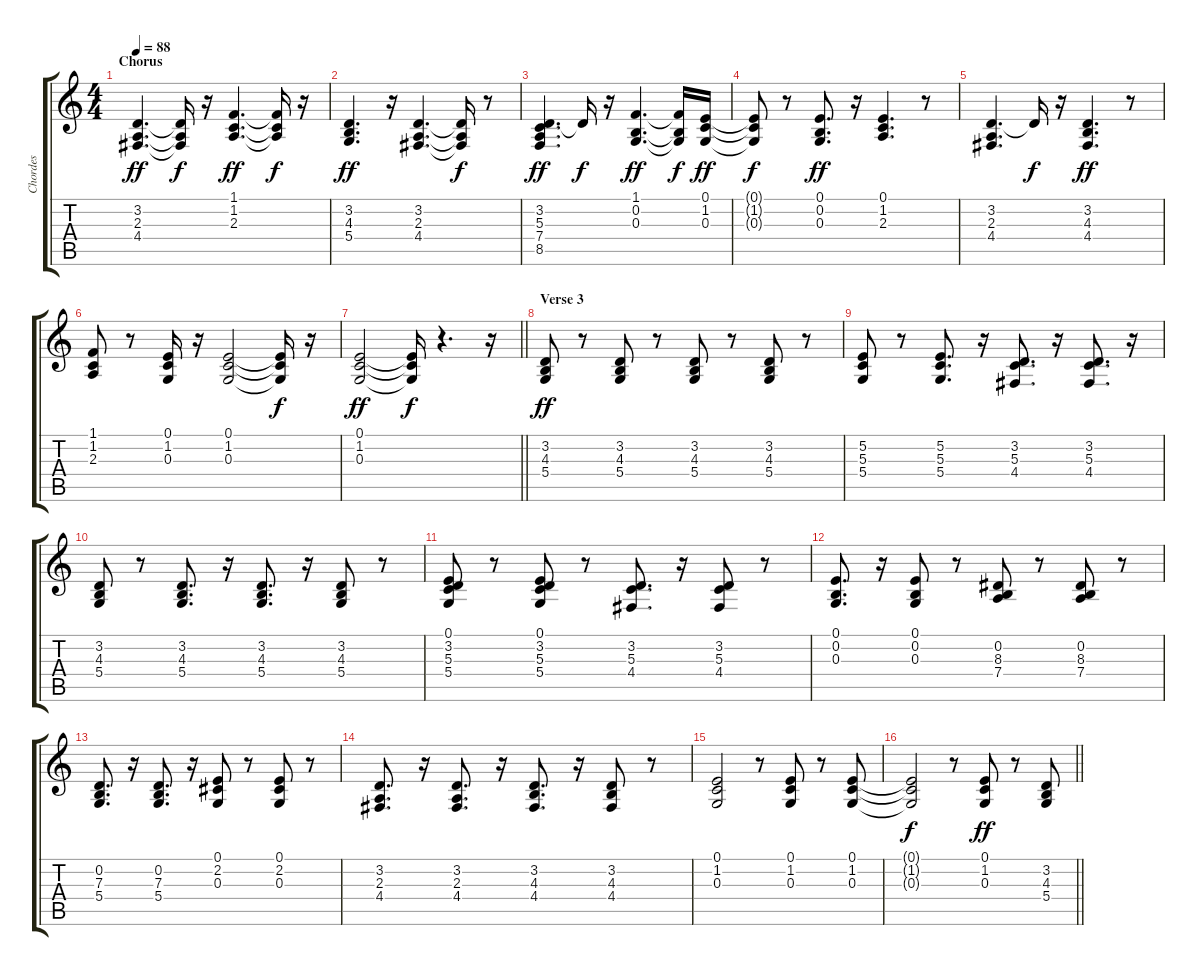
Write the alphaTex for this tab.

\track ("Chordes" "Chordes") {instrument electricpiano1}
\staff {score tabs}
\tuning (E4 B3 G3 D3 A2 E2) {hide}
\ts (4 4)
\section ("" "Chorus")
\tempo 88
\clef g2
\ks c
(3.2 2.3 4.4).4{d dy ff} (3.2{t} 2.3{t} 4.4{t}).16{dy f} r.16 (1.1 1.2 2.3).4{d dy ff} (1.1{t} 1.2{t} 2.3{t}).16{dy f} r.16 |
(3.2 4.3 5.4).4{d dy ff} r.16 (3.2 2.3 4.4).4{d} (3.2{t} 2.3{t} 4.4{t}).16{dy f} r.8 |
(3.2 5.3 7.4 8.5).4{d dy ff} 3.2{t}.16{dy f} r.16 (1.1 0.2 0.3).4{d dy ff} (1.1{t} 0.2{t} 0.3{t}).16{dy f} (0.1 1.2 0.3).16{dy ff} |
(0.1{t} 1.2{t} 0.3{t}).8{dy f} r.8 (0.1 0.2 0.3).8{d dy ff} r.16 (0.1 1.2 2.3).4{d} r.8 |
(3.2 2.3 4.4).4{d} 3.2{t}.16{dy f} r.16 (3.2 4.3 4.4).4{d dy ff} r.8 |
(1.1 1.2 2.3).8 r.8 (0.1 1.2 0.3).16 r.16 (0.1 1.2 0.3).2 (0.1{t} 1.2{t} 0.3{t}).16{dy f} r.16 |
\barLineRight lightlight
(0.1 1.2 0.3).2{dy ff} (0.1{t} 1.2{t} 0.3{t}).16{dy f} r.4{d} r.16 |
\section ("" "Verse 3")
(3.2 4.3 5.4).8{dy ff} r.8 (3.2 4.3 5.4).8 r.8 (3.2 4.3 5.4).8 r.8 (3.2 4.3 5.4).8 r.8 |
(5.2 5.3 5.4).8 r.8 (5.2 5.3 5.4).8{d} r.16 (3.2 5.3 4.4).8{d} r.16 (3.2 5.3 4.4).8{d} r.16 |
(3.2 4.3 5.4).8 r.8 (3.2 4.3 5.4).8{d} r.16 (3.2 4.3 5.4).8{d} r.16 (3.2 4.3 5.4).8 r.8 |
(0.1 3.2 5.3 5.4).8 r.8 (0.1 3.2 5.3 5.4).8 r.8 (3.2 5.3 4.4).8{d} r.16 (3.2 5.3 4.4).8 r.8 |
(0.1 0.2 0.3).8{d} r.16 (0.1 0.2 0.3).8 r.8 (0.2 8.3 7.4).8 r.8 (0.2 8.3 7.4).8 r.8 |
(0.2 7.3 5.4).8{d} r.16 (0.2 7.3 5.4).8{d} r.16 (0.1 2.2 0.3).8 r.8 (0.1 2.2 0.3).8 r.8 |
(3.2 2.3 4.4).8{d} r.16 (3.2 2.3 4.4).8{d} r.16 (3.2 4.3 4.4).8{d} r.16 (3.2 4.3 4.4).8 r.8 |
(0.1 1.2 0.3).2 r.8 (0.1 1.2 0.3).8 r.8 (0.1 1.2 0.3).8 |
\barLineRight lightlight
(0.1{t} 1.2{t} 0.3{t}).2{dy f} r.8 (0.1 1.2 0.3).8{dy ff} r.8 (3.2 4.3 5.4).8
